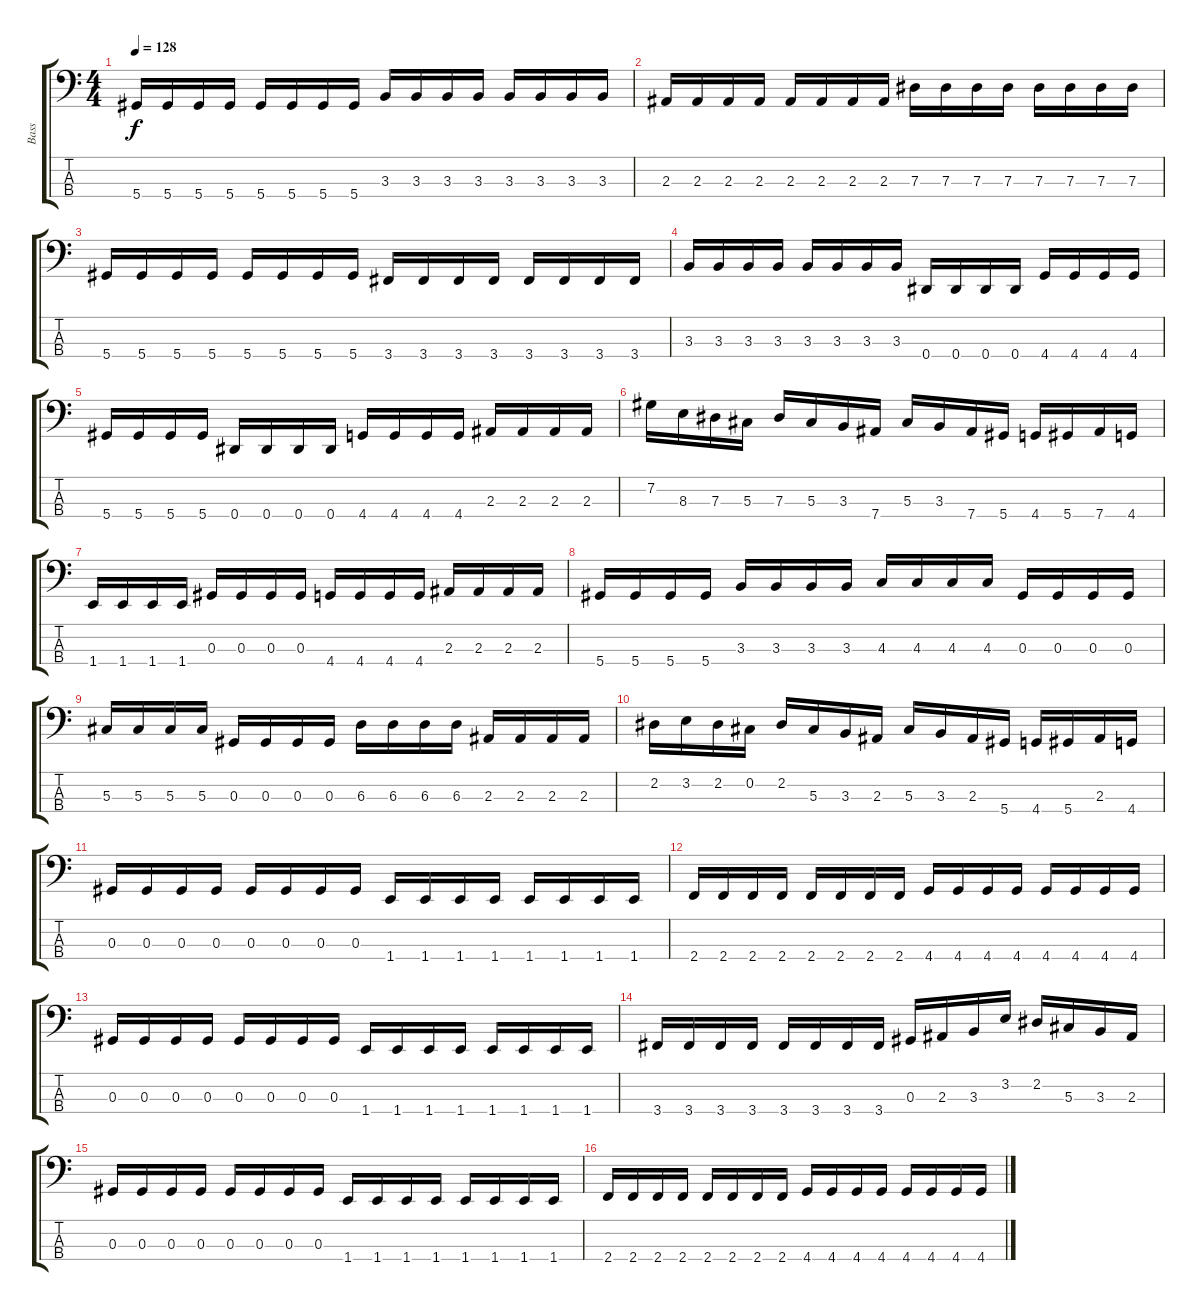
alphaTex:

\track ("Bass" "Bass") {instrument electricbasspick}
\staff {score tabs}
\tuning (Gb2 Db2 Ab1 Eb1) {hide}
\ts (4 4)
\tempo 128
\clef f4
\ks c
5.4.16{dy f} 5.4.16 5.4.16 5.4.16 5.4.16 5.4.16 5.4.16 5.4.16 3.3.16 3.3.16 3.3.16 3.3.16 3.3.16 3.3.16 3.3.16 3.3.16 |
2.3.16 2.3.16 2.3.16 2.3.16 2.3.16 2.3.16 2.3.16 2.3.16 7.3.16 7.3.16 7.3.16 7.3.16 7.3.16 7.3.16 7.3.16 7.3.16 |
5.4.16 5.4.16 5.4.16 5.4.16 5.4.16 5.4.16 5.4.16 5.4.16 3.4.16 3.4.16 3.4.16 3.4.16 3.4.16 3.4.16 3.4.16 3.4.16 |
3.3.16 3.3.16 3.3.16 3.3.16 3.3.16 3.3.16 3.3.16 3.3.16 0.4.16 0.4.16 0.4.16 0.4.16 4.4.16 4.4.16 4.4.16 4.4.16 |
5.4.16 5.4.16 5.4.16 5.4.16 0.4.16 0.4.16 0.4.16 0.4.16 4.4.16 4.4.16 4.4.16 4.4.16 2.3.16 2.3.16 2.3.16 2.3.16 |
7.2.16 8.3.16 7.3.16 5.3.16 7.3.16 5.3.16 3.3.16 7.4.16 5.3.16 3.3.16 7.4.16 5.4.16 4.4.16 5.4.16 7.4.16 4.4.16 |
1.4.16 1.4.16 1.4.16 1.4.16 0.3.16 0.3.16 0.3.16 0.3.16 4.4.16 4.4.16 4.4.16 4.4.16 2.3.16 2.3.16 2.3.16 2.3.16 |
5.4.16 5.4.16 5.4.16 5.4.16 3.3.16 3.3.16 3.3.16 3.3.16 4.3.16 4.3.16 4.3.16 4.3.16 0.3.16 0.3.16 0.3.16 0.3.16 |
5.3.16 5.3.16 5.3.16 5.3.16 0.3.16 0.3.16 0.3.16 0.3.16 6.3.16 6.3.16 6.3.16 6.3.16 2.3.16 2.3.16 2.3.16 2.3.16 |
2.2.16 3.2.16 2.2.16 0.2.16 2.2.16 5.3.16 3.3.16 2.3.16 5.3.16 3.3.16 2.3.16 5.4.16 4.4.16 5.4.16 2.3.16 4.4.16 |
0.3.16 0.3.16 0.3.16 0.3.16 0.3.16 0.3.16 0.3.16 0.3.16 1.4.16 1.4.16 1.4.16 1.4.16 1.4.16 1.4.16 1.4.16 1.4.16 |
2.4.16 2.4.16 2.4.16 2.4.16 2.4.16 2.4.16 2.4.16 2.4.16 4.4.16 4.4.16 4.4.16 4.4.16 4.4.16 4.4.16 4.4.16 4.4.16 |
0.3.16 0.3.16 0.3.16 0.3.16 0.3.16 0.3.16 0.3.16 0.3.16 1.4.16 1.4.16 1.4.16 1.4.16 1.4.16 1.4.16 1.4.16 1.4.16 |
3.4.16 3.4.16 3.4.16 3.4.16 3.4.16 3.4.16 3.4.16 3.4.16 0.3.16 2.3.16 3.3.16 3.2.16 2.2.16 5.3.16 3.3.16 2.3.16 |
0.3.16 0.3.16 0.3.16 0.3.16 0.3.16 0.3.16 0.3.16 0.3.16 1.4.16 1.4.16 1.4.16 1.4.16 1.4.16 1.4.16 1.4.16 1.4.16 |
2.4.16 2.4.16 2.4.16 2.4.16 2.4.16 2.4.16 2.4.16 2.4.16 4.4.16 4.4.16 4.4.16 4.4.16 4.4.16 4.4.16 4.4.16 4.4.16
